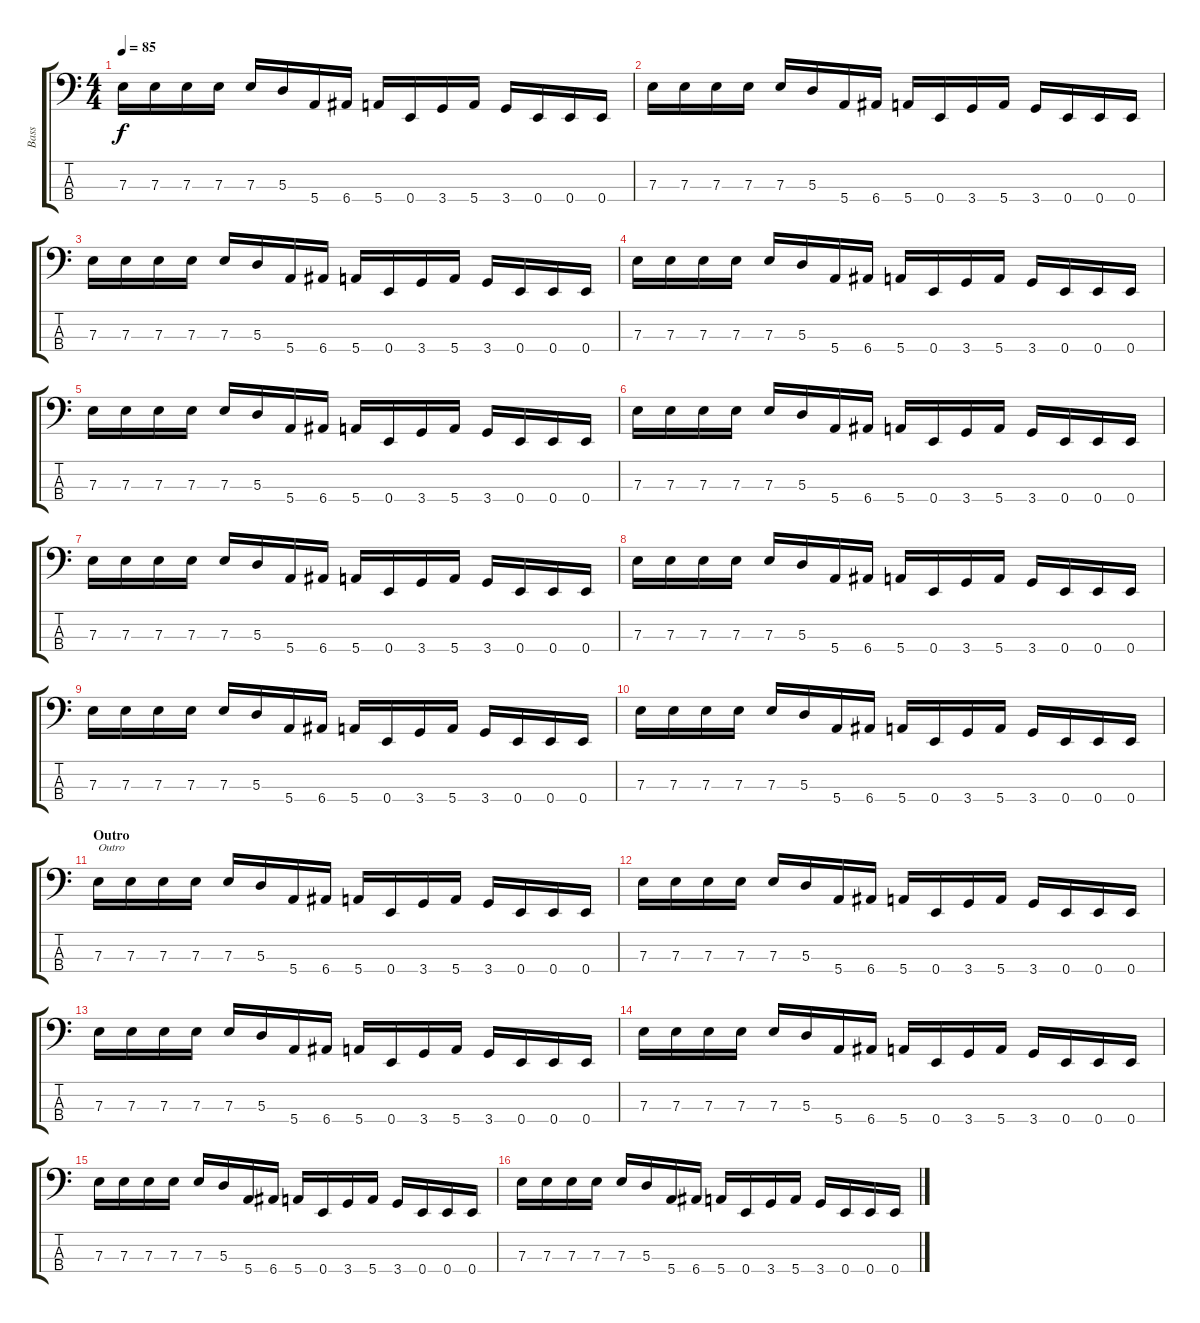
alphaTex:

\track ("Bass" "Bass") {instrument electricbassfinger}
\staff {score tabs}
\tuning (G2 D2 A1 E1) {hide}
\ts (4 4)
\tempo 85
\clef f4
\ks c
7.3.16{dy f} 7.3.16 7.3.16 7.3.16 7.3.16 5.3.16 5.4.16 6.4.16 5.4.16 0.4.16 3.4.16 5.4.16 3.4.16 0.4.16 0.4.16 0.4.16 |
7.3.16 7.3.16 7.3.16 7.3.16 7.3.16 5.3.16 5.4.16 6.4.16 5.4.16 0.4.16 3.4.16 5.4.16 3.4.16 0.4.16 0.4.16 0.4.16 |
7.3.16 7.3.16 7.3.16 7.3.16 7.3.16 5.3.16 5.4.16 6.4.16 5.4.16 0.4.16 3.4.16 5.4.16 3.4.16 0.4.16 0.4.16 0.4.16 |
7.3.16 7.3.16 7.3.16 7.3.16 7.3.16 5.3.16 5.4.16 6.4.16 5.4.16 0.4.16 3.4.16 5.4.16 3.4.16 0.4.16 0.4.16 0.4.16 |
7.3.16 7.3.16 7.3.16 7.3.16 7.3.16 5.3.16 5.4.16 6.4.16 5.4.16 0.4.16 3.4.16 5.4.16 3.4.16 0.4.16 0.4.16 0.4.16 |
7.3.16 7.3.16 7.3.16 7.3.16 7.3.16 5.3.16 5.4.16 6.4.16 5.4.16 0.4.16 3.4.16 5.4.16 3.4.16 0.4.16 0.4.16 0.4.16 |
7.3.16 7.3.16 7.3.16 7.3.16 7.3.16 5.3.16 5.4.16 6.4.16 5.4.16 0.4.16 3.4.16 5.4.16 3.4.16 0.4.16 0.4.16 0.4.16 |
7.3.16 7.3.16 7.3.16 7.3.16 7.3.16 5.3.16 5.4.16 6.4.16 5.4.16 0.4.16 3.4.16 5.4.16 3.4.16 0.4.16 0.4.16 0.4.16 |
7.3.16 7.3.16 7.3.16 7.3.16 7.3.16 5.3.16 5.4.16 6.4.16 5.4.16 0.4.16 3.4.16 5.4.16 3.4.16 0.4.16 0.4.16 0.4.16 |
7.3.16 7.3.16 7.3.16 7.3.16 7.3.16 5.3.16 5.4.16 6.4.16 5.4.16 0.4.16 3.4.16 5.4.16 3.4.16 0.4.16 0.4.16 0.4.16 |
\section ("" "Outro")
7.3.16{txt "Outro"} 7.3.16 7.3.16 7.3.16 7.3.16 5.3.16 5.4.16 6.4.16 5.4.16 0.4.16 3.4.16 5.4.16 3.4.16 0.4.16 0.4.16 0.4.16 |
7.3.16 7.3.16 7.3.16 7.3.16 7.3.16 5.3.16 5.4.16 6.4.16 5.4.16 0.4.16 3.4.16 5.4.16 3.4.16 0.4.16 0.4.16 0.4.16 |
7.3.16 7.3.16 7.3.16 7.3.16 7.3.16 5.3.16 5.4.16 6.4.16 5.4.16 0.4.16 3.4.16 5.4.16 3.4.16 0.4.16 0.4.16 0.4.16 |
7.3.16 7.3.16 7.3.16 7.3.16 7.3.16 5.3.16 5.4.16 6.4.16 5.4.16 0.4.16 3.4.16 5.4.16 3.4.16 0.4.16 0.4.16 0.4.16 |
7.3.16 7.3.16 7.3.16 7.3.16 7.3.16 5.3.16 5.4.16 6.4.16 5.4.16 0.4.16 3.4.16 5.4.16 3.4.16 0.4.16 0.4.16 0.4.16 |
7.3.16 7.3.16 7.3.16 7.3.16 7.3.16 5.3.16 5.4.16 6.4.16 5.4.16 0.4.16 3.4.16 5.4.16 3.4.16 0.4.16 0.4.16 0.4.16
